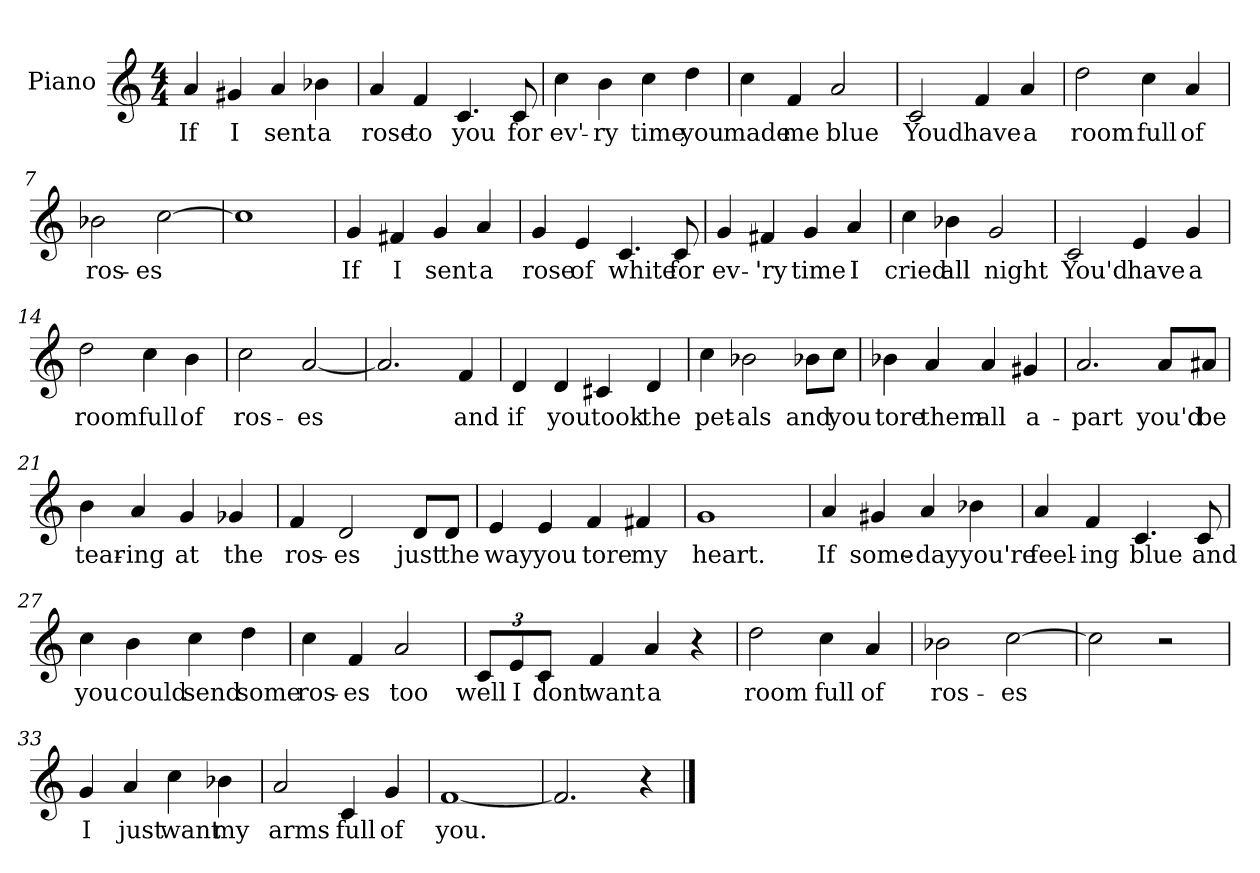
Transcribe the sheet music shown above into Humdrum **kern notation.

**kern	**text
*part1	*part1
*staff1	*staff1
*I"Piano	*
*I'Pno	*
*clefG2	*
*k[]	*
*C:	*
*M4/4	*
=1	=1
4a/	If
4g#X/	I
4a/	sent
4b-X\	a
=2	=2
4a/	rose
4f/	to
4.c/	you
8c/	for
=3	=3
4cc\	ev'-
4b\	-ry
4cc\	time
4dd\	you
=4	=4
4cc\	made
4f/	me
2a/	blue
=5	=5
2c/	Youd
4f/	have
4a/	a
!!LO:LB:g=z
=6	=6
2dd\	room
4cc\	full
4a/	of
=7	=7
2b-X\	ros-
[2cc\	-es
=8	=8
1cc]	.
=9	=9
4g/	If
4f#X/	I
4g/	sent
4a/	a
=10	=10
4g/	rose
4e/	of
4.c/	white
8c/	for
=11	=11
4g/	ev-
4f#X/	-'ry
4g/	time
4a/	I
!!LO:LB:g=z
=12	=12
4cc\	cried
4b-X\	all
2g/	night
=13	=13
2c/	You'd
4e/	have
4g/	a
=14	=14
2dd\	room
4cc\	full
4b\	of
=15	=15
2cc\	ros-
[2a/	-es
=16	=16
2.a/]	.
4f/	and
=17	=17
4d/	if
4d/	you
4c#X/	took
4d/	the
!!LO:LB:g=z
=18	=18
4cc\	pet-
2b-X\	-als
8b-X\L	and
8cc\J	you
=19	=19
4b-X\	tore
4a/	them
4a/	all
4g#X/	a-
=20	=20
2.a/	-part
8a/L	you'd
8a#X/J	be
=21	=21
4b\	tear-
4a/	-ing
4g/	at
4g-X/	the
=22	=22
4f/	ros-
2d/	-es
8d/L	just
8d/J	the
!!LO:LB:g=z
=23	=23
4e/	way
4e/	you
4f/	tore
4f#X/	my
=24	=24
1g	heart.
=25	=25
4a/	If
4g#X/	some-
4a/	-day
4b-X\	you're
=26	=26
4a/	feel-
4f/	-ing
4.c/	blue
8c/	and
!!LO:LB:g=z
=27	=27
4cc\	you
4b\	could
4cc\	send
4dd\	some
=28	=28
4cc\	ros-
4f/	-es
2a/	too
=29	=29
*Xbrackettup	*
12c/L	well
12e/	I
12c/J	dont
4f/	want
4a/	a
4r	.
=30	=30
2dd\	room
4cc\	full
4a/	of
=31	=31
2b-X\	ros-
[2cc\	-es
!!LO:LB:g=z
=32	=32
2cc\]	.
2r	.
=33	=33
4g/	I
4a/	just
4cc\	want
4b-X\	my
=34	=34
2a/	arms
4c/	full
4g/	of
=35	=35
[1f	you.
=36	=36
2.f/]	.
4r	.
==	==
*-	*-
